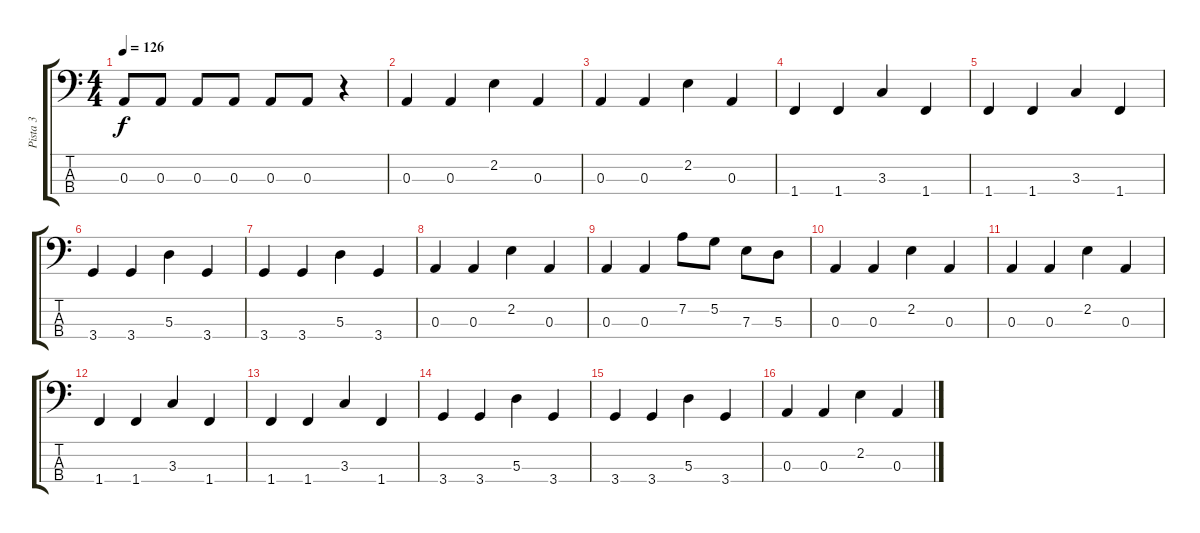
\track ("Pista 3" "Pista 3") {instrument electricbassfinger}
\staff {score tabs}
\tuning (G2 D2 A1 E1) {hide}
\ts (4 4)
\tempo 126
\clef f4
\ks c
0.3.8{dy f} 0.3.8 0.3.8 0.3.8 0.3.8 0.3.8 r.4 |
0.3.4 0.3.4 2.2.4 0.3.4 |
0.3.4 0.3.4 2.2.4 0.3.4 |
1.4.4 1.4.4 3.3.4 1.4.4 |
1.4.4 1.4.4 3.3.4 1.4.4 |
3.4.4 3.4.4 5.3.4 3.4.4 |
3.4.4 3.4.4 5.3.4 3.4.4 |
0.3.4 0.3.4 2.2.4 0.3.4 |
0.3.4 0.3.4 7.2.8 5.2.8 7.3.8 5.3.8 |
0.3.4 0.3.4 2.2.4 0.3.4 |
0.3.4 0.3.4 2.2.4 0.3.4 |
1.4.4 1.4.4 3.3.4 1.4.4 |
1.4.4 1.4.4 3.3.4 1.4.4 |
3.4.4 3.4.4 5.3.4 3.4.4 |
3.4.4 3.4.4 5.3.4 3.4.4 |
0.3.4 0.3.4 2.2.4 0.3.4
